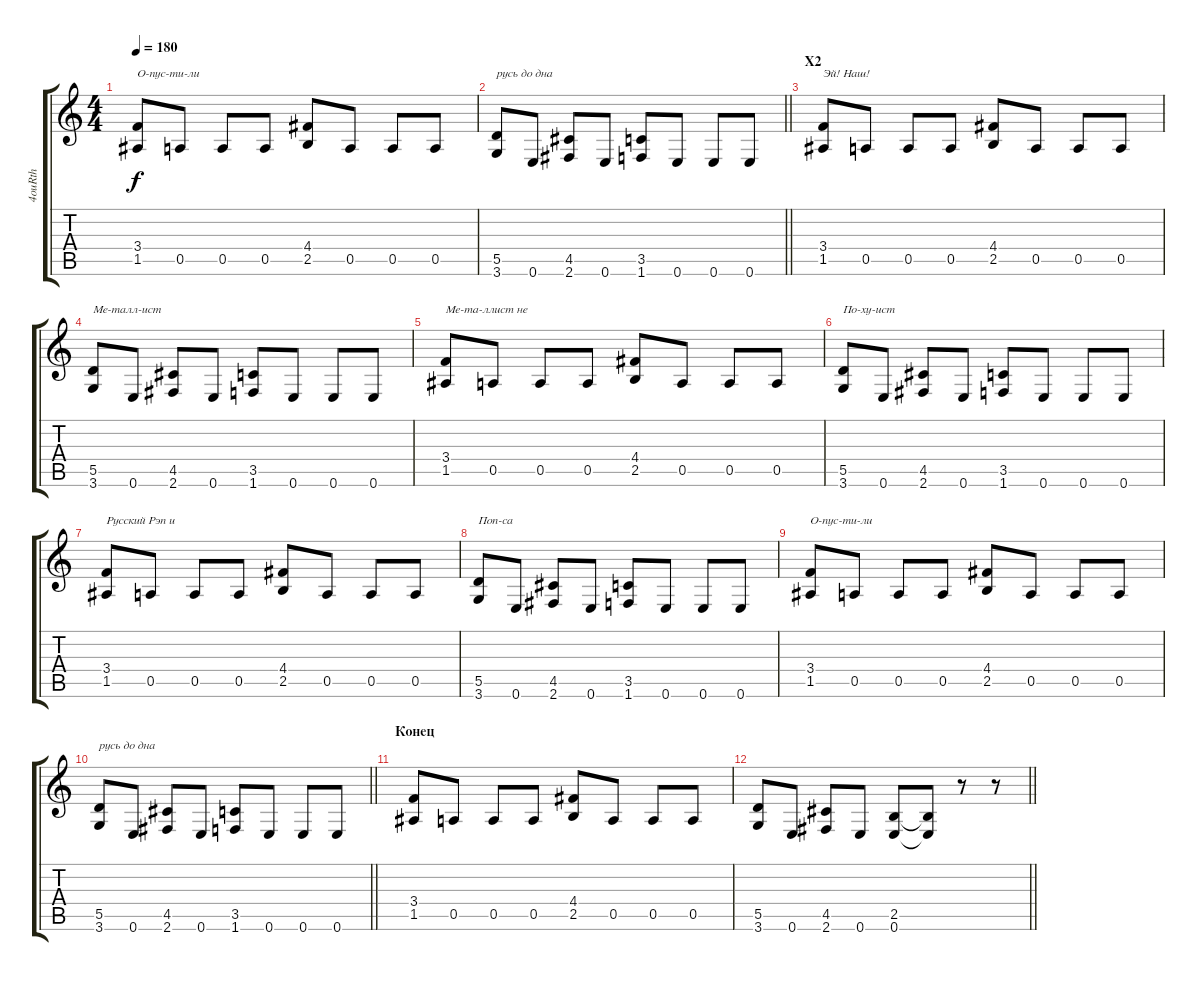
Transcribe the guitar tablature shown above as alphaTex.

\track ("4ouRth" "4ouRth") {instrument distortionguitar}
\staff {score tabs}
\tuning (E4 B3 G3 D3 A2 E2) {hide}
\ts (4 4)
\tempo 180
\clef g2
\ks c
(3.4 1.5).8{txt "О-пус-ти-ли " dy f} 0.5.8 0.5.8 0.5.8 (4.4 2.5).8 0.5.8 0.5.8 0.5.8 |
\barLineRight lightlight
(5.5 3.6).8{txt "русь до дна"} 0.6.8 (4.5 2.6).8 0.6.8 (3.5 1.6).8 0.6.8 0.6.8 0.6.8 |
\section ("" "X2")
(3.4 1.5).8{txt "Эй! Наш! "} 0.5.8 0.5.8 0.5.8 (4.4 2.5).8 0.5.8 0.5.8 0.5.8 |
(5.5 3.6).8{txt "Ме-талл-ист"} 0.6.8 (4.5 2.6).8 0.6.8 (3.5 1.6).8 0.6.8 0.6.8 0.6.8 |
(3.4 1.5).8{txt "Ме-та-ллист не"} 0.5.8 0.5.8 0.5.8 (4.4 2.5).8 0.5.8 0.5.8 0.5.8 |
(5.5 3.6).8{txt "По-ху-ист"} 0.6.8 (4.5 2.6).8 0.6.8 (3.5 1.6).8 0.6.8 0.6.8 0.6.8 |
(3.4 1.5).8{txt "Русский Рэп и"} 0.5.8 0.5.8 0.5.8 (4.4 2.5).8 0.5.8 0.5.8 0.5.8 |
(5.5 3.6).8{txt "Поп-са"} 0.6.8 (4.5 2.6).8 0.6.8 (3.5 1.6).8 0.6.8 0.6.8 0.6.8 |
(3.4 1.5).8{txt "О-пус-ти-ли "} 0.5.8 0.5.8 0.5.8 (4.4 2.5).8 0.5.8 0.5.8 0.5.8 |
\barLineRight lightlight
(5.5 3.6).8{txt "русь до дна"} 0.6.8 (4.5 2.6).8 0.6.8 (3.5 1.6).8 0.6.8 0.6.8 0.6.8 |
\section ("" "Конец")
(3.4 1.5).8 0.5.8 0.5.8 0.5.8 (4.4 2.5).8 0.5.8 0.5.8 0.5.8 |
\barLineRight lightlight
(5.5 3.6).8 0.6.8 (4.5 2.6).8 0.6.8 (2.5 0.6).8 (2.5{t} 0.6{t}).8 r.8 r.8
